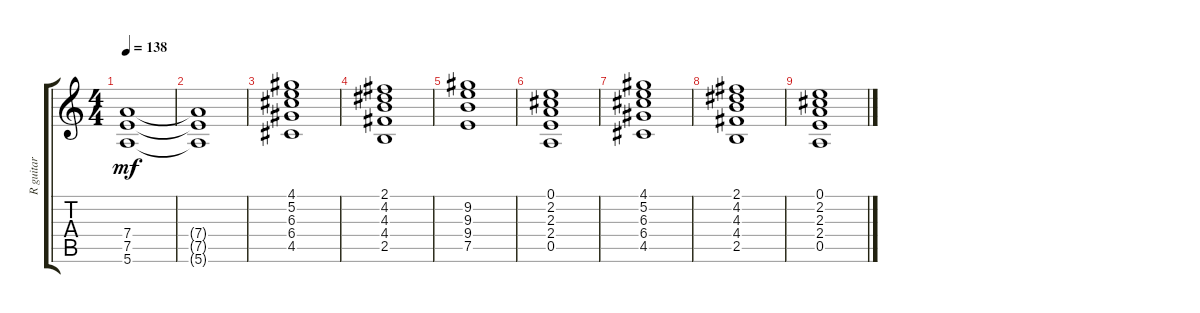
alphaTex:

\track ("R guitar" "R guitar") {instrument distortionguitar}
\staff {score tabs}
\tuning (E4 B3 G3 D3 A2 E2) {hide}
\ts (4 4)
\tempo 138
\clef g2
\ks c
(7.4 7.5 5.6).1{dy mf} |
(7.4{t} 7.5{t} 5.6{t}).1 |
(4.1 5.2 6.3 6.4 4.5).1 |
(2.1 4.2 4.3 4.4 2.5).1 |
(9.2 9.3 9.4 7.5).1 |
(0.1 2.2 2.3 2.4 0.5).1 |
(4.1 5.2 6.3 6.4 4.5).1 |
(2.1 4.2 4.3 4.4 2.5).1 |
(0.1 2.2 2.3 2.4 0.5).1
